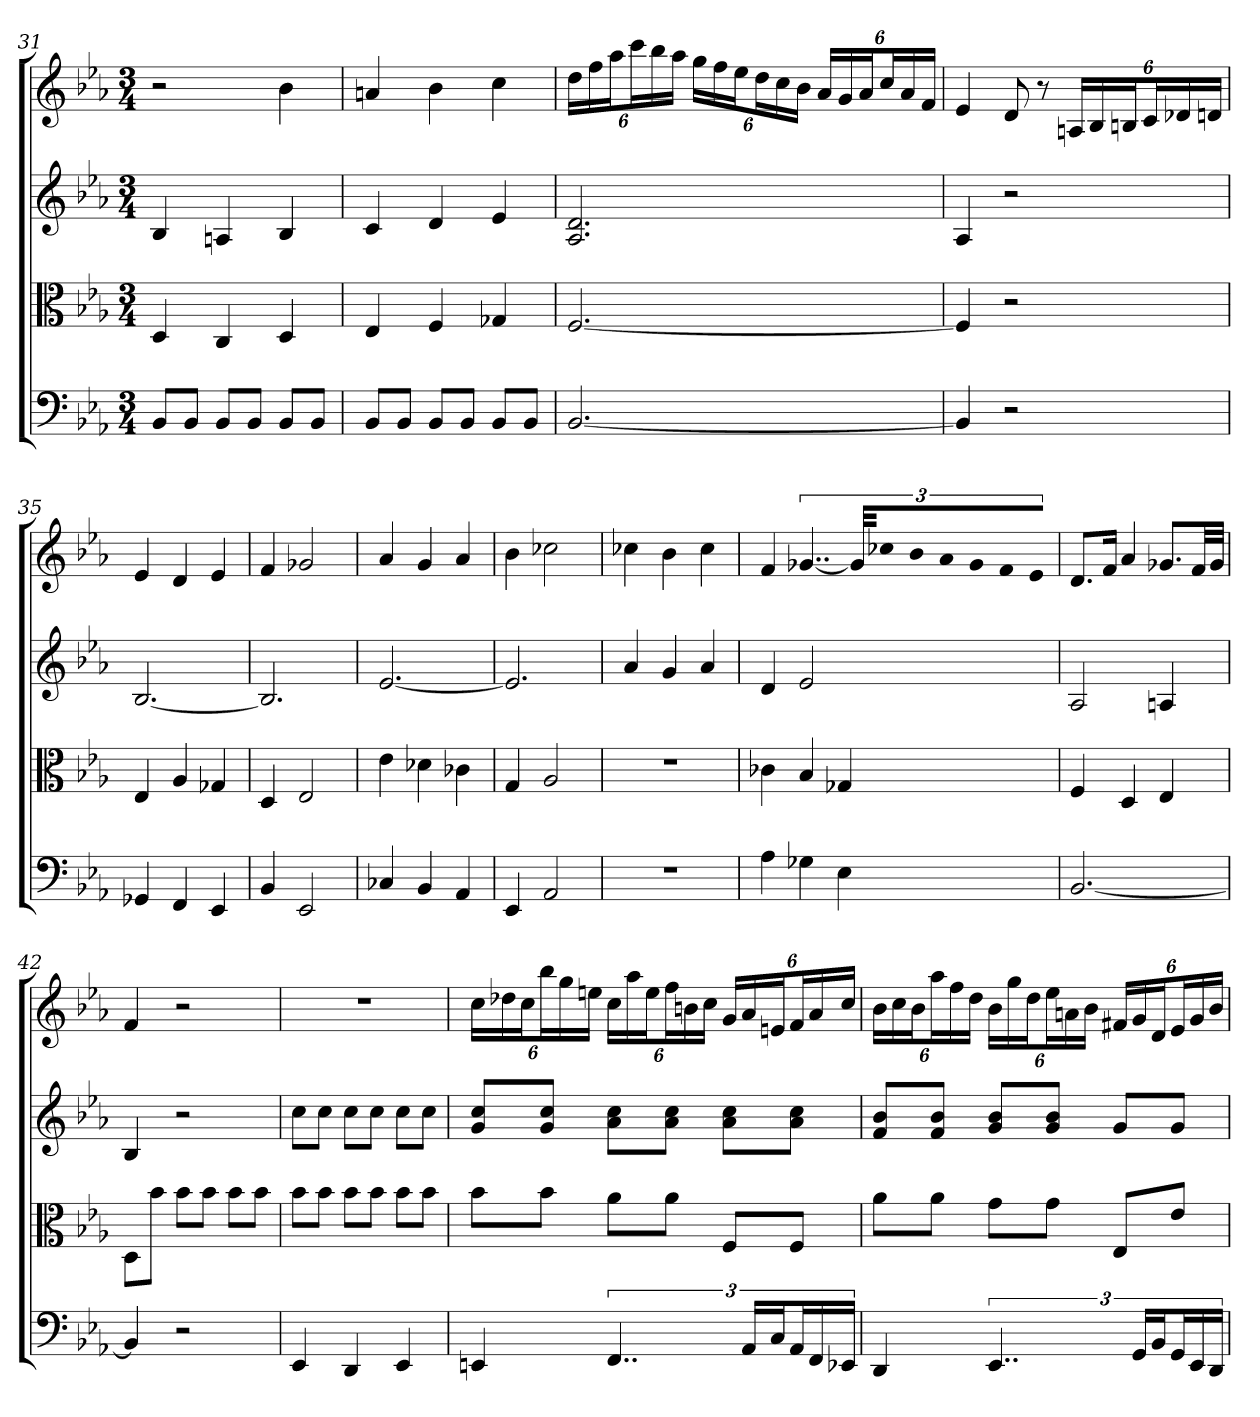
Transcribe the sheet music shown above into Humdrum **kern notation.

**kern	**kern	**kern	**kern
*part4	*part3	*part2	*part1
*staff4	*staff3	*staff2	*staff1
*clefF4	*clefC3	*	*
*k[b-e-a-]	*k[b-e-a-]	*k[b-e-a-]	*k[b-e-a-]
*E-:	*E-:	*E-:	*E-:
*M3/4	*M3/4	*M3/4	*M3/4
=31	=31	=31	=31
8BB-/L	4D	4B-	2r
8BB-/J	.	.	.
8BB-/L	4C	4An	.
8BB-/J	.	.	.
8BB-/L	4D	4B-	4b-
8BB-/J	.	.	.
=32	=32	=32	=32
8BB-/L	4E-	4c	4an
8BB-/J	.	.	.
8BB-/L	4F	4d	4b-
8BB-/J	.	.	.
8BB-/L	4G-X	4e-	4cc
8BB-/J	.	.	.
=33	=33	=33	=33
[2.BB-	[2.F	2.A- 2.d	24ddLL
.	.	.	24ff
.	.	.	24aa-J
.	.	.	24cccL
.	.	.	24bb-
.	.	.	24aa-JJ
.	.	.	24ggLL
.	.	.	24ff
.	.	.	24ee-J
.	.	.	24ddL
.	.	.	24cc
.	.	.	24b-JJ
.	.	.	24a-LL
.	.	.	24g
.	.	.	24a-J
.	.	.	24ccL
.	.	.	24a-
.	.	.	24fJJ
=34	=34	=34	=34
4BB-]	4F]	4A-	4e-
2r	2r	2r	8d
.	.	.	8r
.	.	.	24AnLL
.	.	.	24B-
.	.	.	24BnJ
.	.	.	24cL
.	.	.	24d-X
.	.	.	24dnJJ
=35	=35	=35	=35
4GG-X	4E-	[2.B-	4e-
4FF	4A-	.	4d
4EE-	4G-X	.	4e-
=36	=36	=36	=36
4BB-	4D	2.B-]	4f
2EE-	2E-	.	2g-X
=37	=37	=37	=37
4C-X	4e-	[2.e-	4a-
4BB-	4d-X	.	4g
4AA-	4c-X	.	4a-
=38	=38	=38	=38
4EE-	4G	2.e-]	4b-
2AA-	2A-	.	2cc-X
=39	=39	=39	=39
2.r	2.r	4a-	4cc-X
.	.	4g	4b-
.	.	4a-	4cc-
=40	=40	=40	=40
4A-	4c-X	4d	4f
4G-X	4B-	2e-	[6..g-X
4E-	4G-X	.	.
.	.	.	48g-LLL]
.	.	.	32cc-X
.	.	.	32b-JJ
.	.	.	32a-LL
.	.	.	32g-
.	.	.	32f
.	.	.	32e-JJJ
=41	=41	=41	=41
[2.BB-	4F	2A-	8.dL
.	.	.	16fJk
.	4D	.	4a-
.	4E-	4An	8.g-XL
.	.	.	32fLL
.	.	.	32g-JJJ
=42	=42	=42	=42
4BB-]	8D\L	4B-	4f
.	8b-\J	.	.
2r	8b-\L	2r	2r
.	8b-\J	.	.
.	8b-\L	.	.
.	8b-\J	.	.
=43	=43	=43	=43
4EE-	8b-\L	8ccL	2.r
.	8b-\J	8ccJ	.
4DD	8b-\L	8ccL	.
.	8b-\J	8ccJ	.
4EE-	8b-\L	8ccL	.
.	8b-\J	8ccJ	.
=44	=44	=44	=44
4EEn	8b-\L	8g 8ccL	24ccLL
.	.	.	24dd-X
.	.	.	24ccJ
.	8b-\J	8g 8ccJ	24bb-L
.	.	.	24gg
.	.	.	24eenJJ
6..FF	8a-\L	8a- 8ccL	24ccLL
.	.	.	24aa-
.	.	.	24eeJ
.	8a-\J	8a- 8ccJ	24ffL
.	.	.	24bn
.	.	.	24ccJJ
.	8F/L	8a- 8ccL	24gLL
24AA-/LL	.	.	24a-
24C/J	.	.	24enJ
24AA-/L	8F/J	8a- 8ccJ	24fL
24FF/	.	.	24a-
24EE-X/JJ	.	.	24ccJJ
=45	=45	=45	=45
4DD	8a-\L	8f 8b-L	24b-LL
.	.	.	24cc
.	.	.	24b-J
.	8a-\J	8f 8b-J	24aa-L
.	.	.	24ff
.	.	.	24ddJJ
6..EE-	8g\L	8g 8b-L	24b-LL
.	.	.	24gg
.	.	.	24ddJ
.	8g\J	8g 8b-J	24ee-L
.	.	.	24an
.	.	.	24b-JJ
.	8E-/L	8gL	24f#XLL
24GG/LL	.	.	24g
24BB-/J	.	.	24dJ
24GG/L	8e-/J	8gJ	24e-L
24EE-/	.	.	24g
24DD/JJ	.	.	24b-JJ
=	=	=	=
*-	*-	*-	*-
